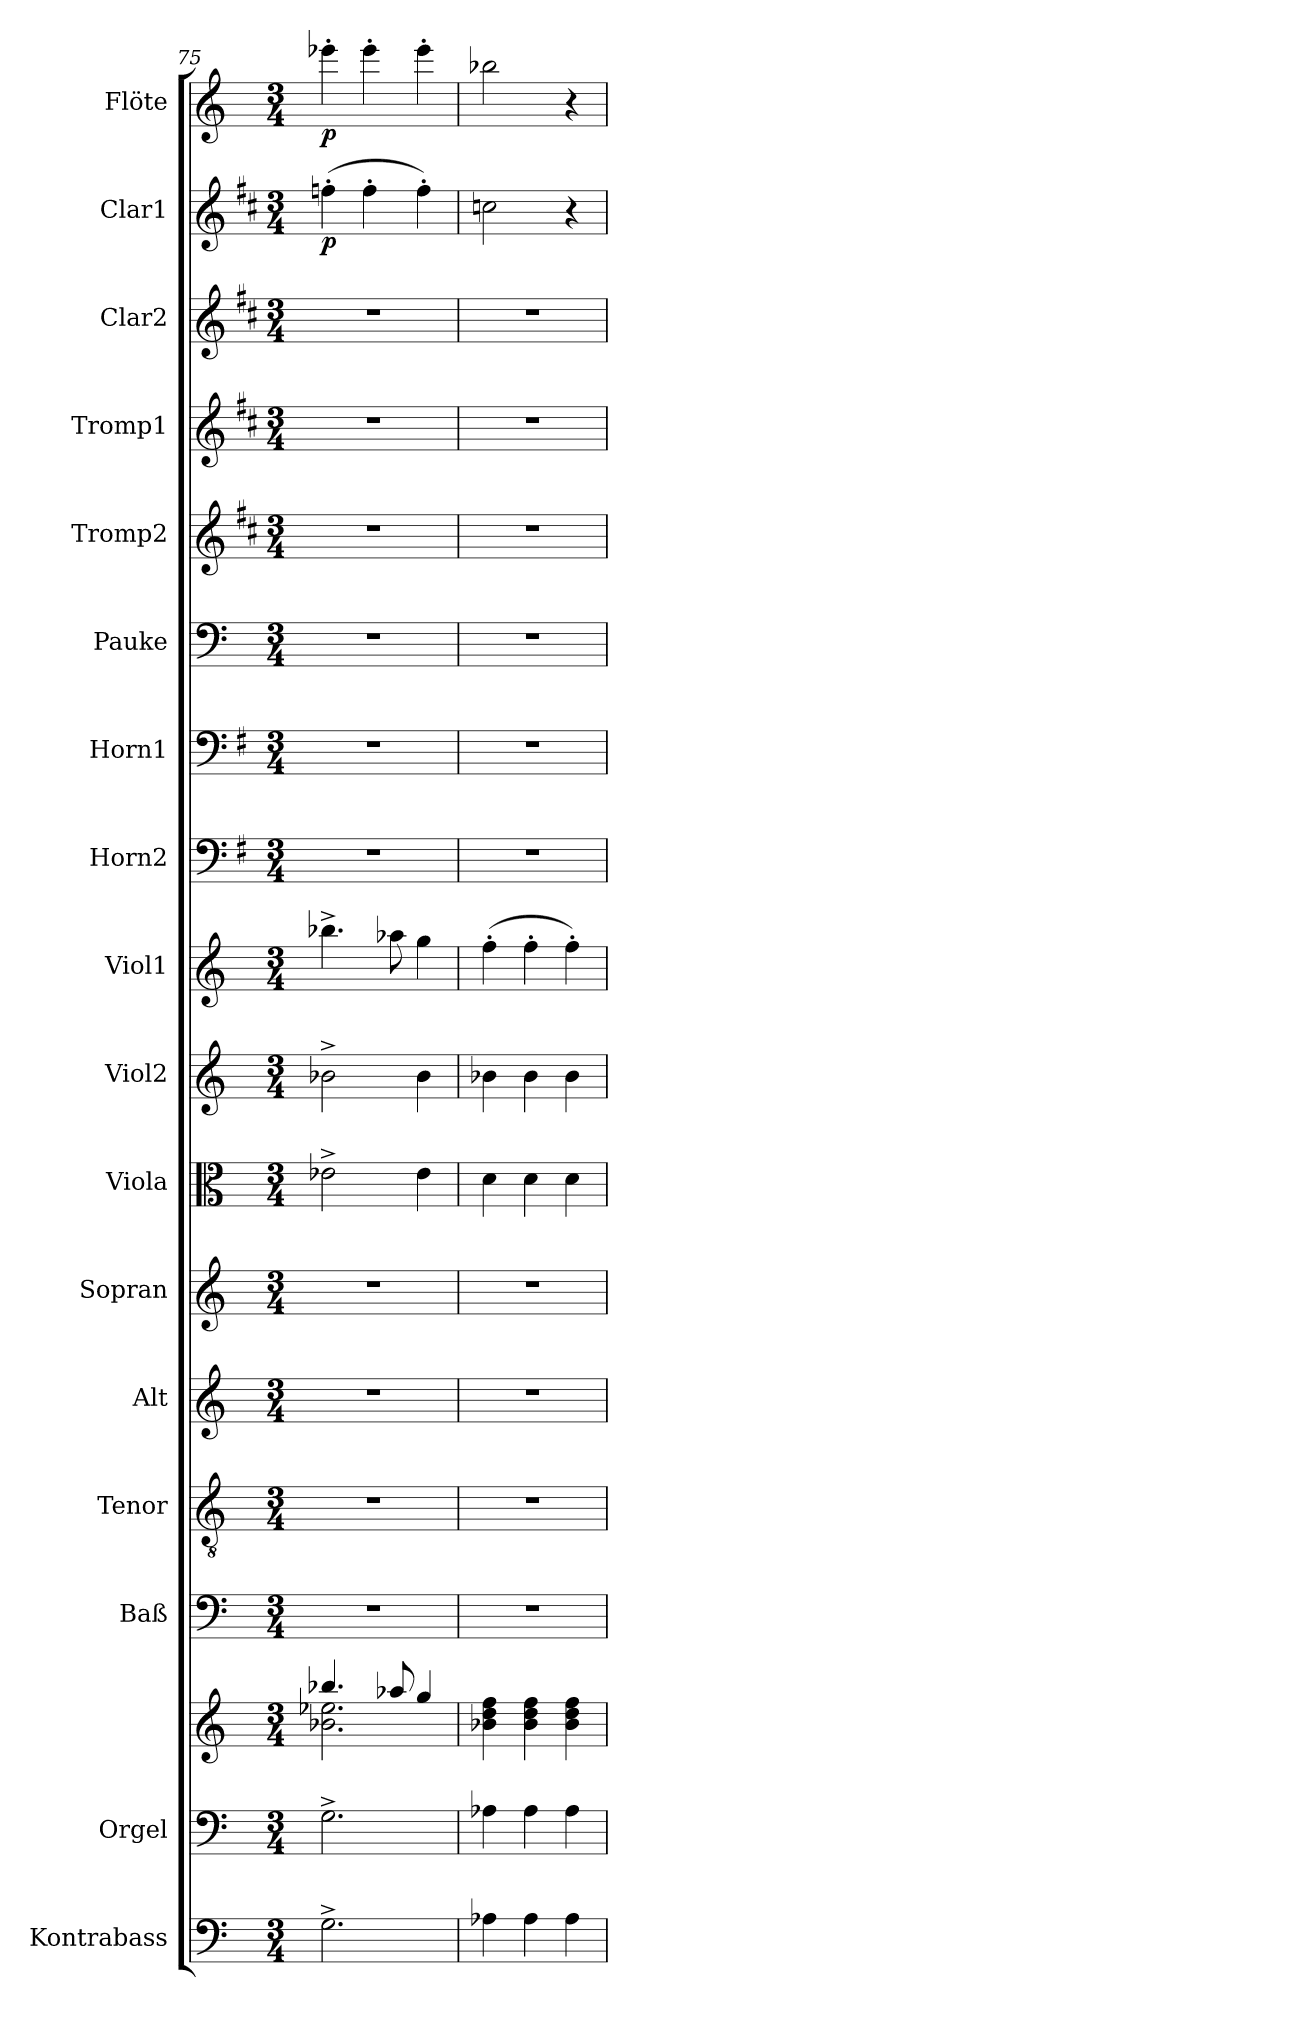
**kern	**kern	**kern	**kern	**kern	**kern	**kern	**kern	**kern	**kern	**kern	**kern	**kern	**kern	**kern	**kern	**kern	**dynam	**kern	**dynam
*part17	*part16	*part16	*part15	*part14	*part13	*part12	*part11	*part10	*part9	*part8	*part7	*part6	*part5	*part4	*part3	*part2	*part2	*part1	*part1
*staff18	*staff17	*staff16	*staff15	*staff14	*staff13	*staff12	*staff11	*staff10	*staff9	*staff8	*staff7	*staff6	*staff5	*staff4	*staff3	*staff2	*staff2	*staff1	*staff1
*I"Kontrabass	*I"Orgel	*	*I"Baß	*I"Tenor	*I"Alt	*I"Sopran	*I"Viola	*I"Viol2	*I"Viol1	*I"Horn2	*I"Horn1	*I"Pauke	*I"Tromp2	*I"Tromp1	*I"Clar2	*I"Clar1	*	*I"Flöte	*
*I'Kb	*	*	*I'B	*I'T	*I'A	*I'S	*I'Vla	*I'Vl2	*I'Vl1	*I'Hr2	*I'Hr1	*I'Pk	*I'Tr2	*I'Tr1	*I'Cl2	*I'Cl1	*	*I'Fl	*
*clefF4	*clefF4	*clefG2	*clefF4	*clefGv2	*clefG2	*clefG2	*clefC3	*clefG2	*clefG2	*clefF4	*clefF4	*clefF4	*clefG2	*clefG2	*clefG2	*clefG2	*	*clefG2	*
*ITrd7c12	*	*	*	*	*	*	*	*	*	*ITrd4c7	*ITrd4c7	*	*ITrd1c2	*ITrd1c2	*ITrd1c2	*ITrd1c2	*	*	*
*k[]	*k[]	*k[]	*k[]	*k[]	*k[]	*k[]	*k[]	*k[]	*k[]	*k[]	*k[]	*k[]	*k[]	*k[]	*k[]	*k[]	*	*k[]	*
*C:	*C:	*C:	*C:	*C:	*C:	*C:	*C:	*C:	*C:	*C:	*C:	*C:	*C:	*C:	*C:	*C:	*	*C:	*
*M3/4	*M3/4	*M3/4	*M3/4	*M3/4	*M3/4	*M3/4	*M3/4	*M3/4	*M3/4	*M3/4	*M3/4	*M3/4	*M3/4	*M3/4	*M3/4	*M3/4	*	*M3/4	*
=75	=75	=75	=75	=75	=75	=75	=75	=75	=75	=75	=75	=75	=75	=75	=75	=75	=75	=75	=75
*	*	*^	*	*	*	*	*	*	*	*	*	*	*	*	*	*	*	*	*
!	!	!	!	!	!	!	!	!	!	!	!	!	!	!	!	!	!	!LO:DY:b	!	!LO:DY:b
2.GG^>\	2.G^>\	4.bb-X/	2.b-X\ 2.ee-X\	2.r	2.r	2.r	2.r	2e-X^>\	2b-X^>\	4.bb-X^>\	2.r	2.r	2.r	2.r	2.r	2.r	(>4ee-X'>\	p	4eee-X'>\	p
.	.	.	.	.	.	.	.	.	.	.	.	.	.	.	.	.	4ee-'>\	.	4eee-'>\	.
.	.	8aa-X/	.	.	.	.	.	.	.	8aa-X\	.	.	.	.	.	.	.	.	.	.
.	.	4gg/	.	.	.	.	.	4e-\	4b-\	4gg\	.	.	.	.	.	.	4ee-'>\)	.	4eee-'>\	.
*	*	*v	*v	*	*	*	*	*	*	*	*	*	*	*	*	*	*	*	*	*
=76	=76	=76	=76	=76	=76	=76	=76	=76	=76	=76	=76	=76	=76	=76	=76	=76	=76	=76	=76
4AA-X\	4A-X\	4b-X\ 4dd\ 4ff\	2.r	2.r	2.r	2.r	4d\	4b-X\	(>4ff'>\	2.r	2.r	2.r	2.r	2.r	2.r	2b-X\	.	2bb-X\	.
4AA-\	4A-\	4b-\ 4dd\ 4ff\	.	.	.	.	4d\	4b-\	4ff'>\	.	.	.	.	.	.	.	.	.	.
4AA-\	4A-\	4b-\ 4dd\ 4ff\	.	.	.	.	4d\	4b-\	4ff'>\)	.	.	.	.	.	.	4r	.	4r	.
=	=	=	=	=	=	=	=	=	=	=	=	=	=	=	=	=	=	=	=
*-	*-	*-	*-	*-	*-	*-	*-	*-	*-	*-	*-	*-	*-	*-	*-	*-	*-	*-	*-
